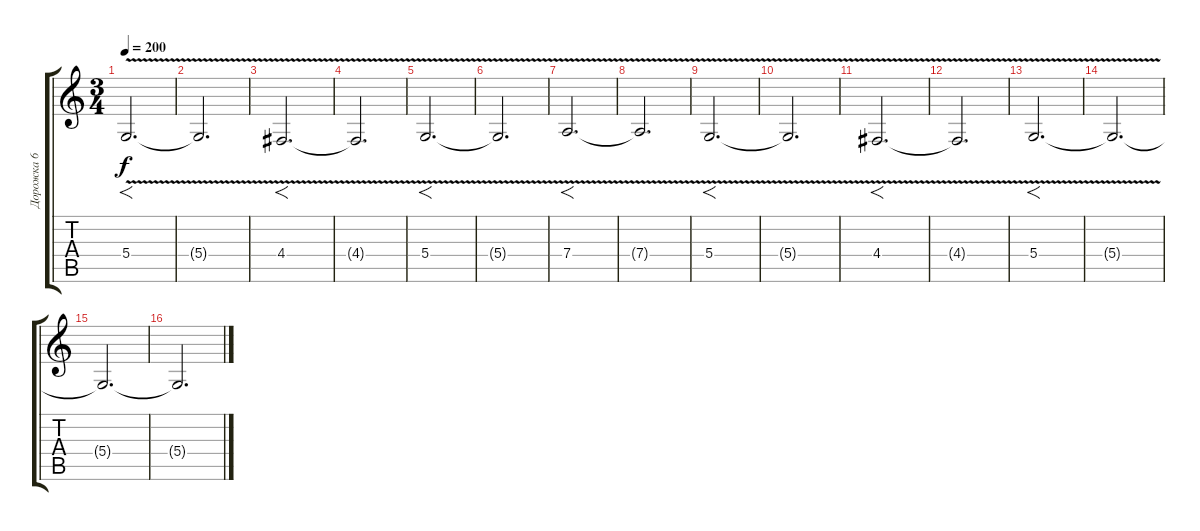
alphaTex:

\track ("Дорожка 6" "Дорожка 6") {instrument flute}
\staff {score tabs}
\tuning (E4 B3 G3 D3 A2 E2) {hide}
\ts (3 4)
\tempo 200
\clef g2
\ks c
5.4{v}.2{f d dy f} |
5.4{t}.2{d} |
4.4{v}.2{f d} |
4.4{t}.2{d} |
5.4{v}.2{f d} |
5.4{t}.2{d} |
7.4{v}.2{f d} |
7.4{t}.2{d} |
5.4{v}.2{f d} |
5.4{t}.2{d} |
4.4{v}.2{f d} |
4.4{t}.2{d} |
5.4{v}.2{f d} |
5.4{t}.2{d} |
5.4{t}.2{d} |
5.4{t}.2{d}
